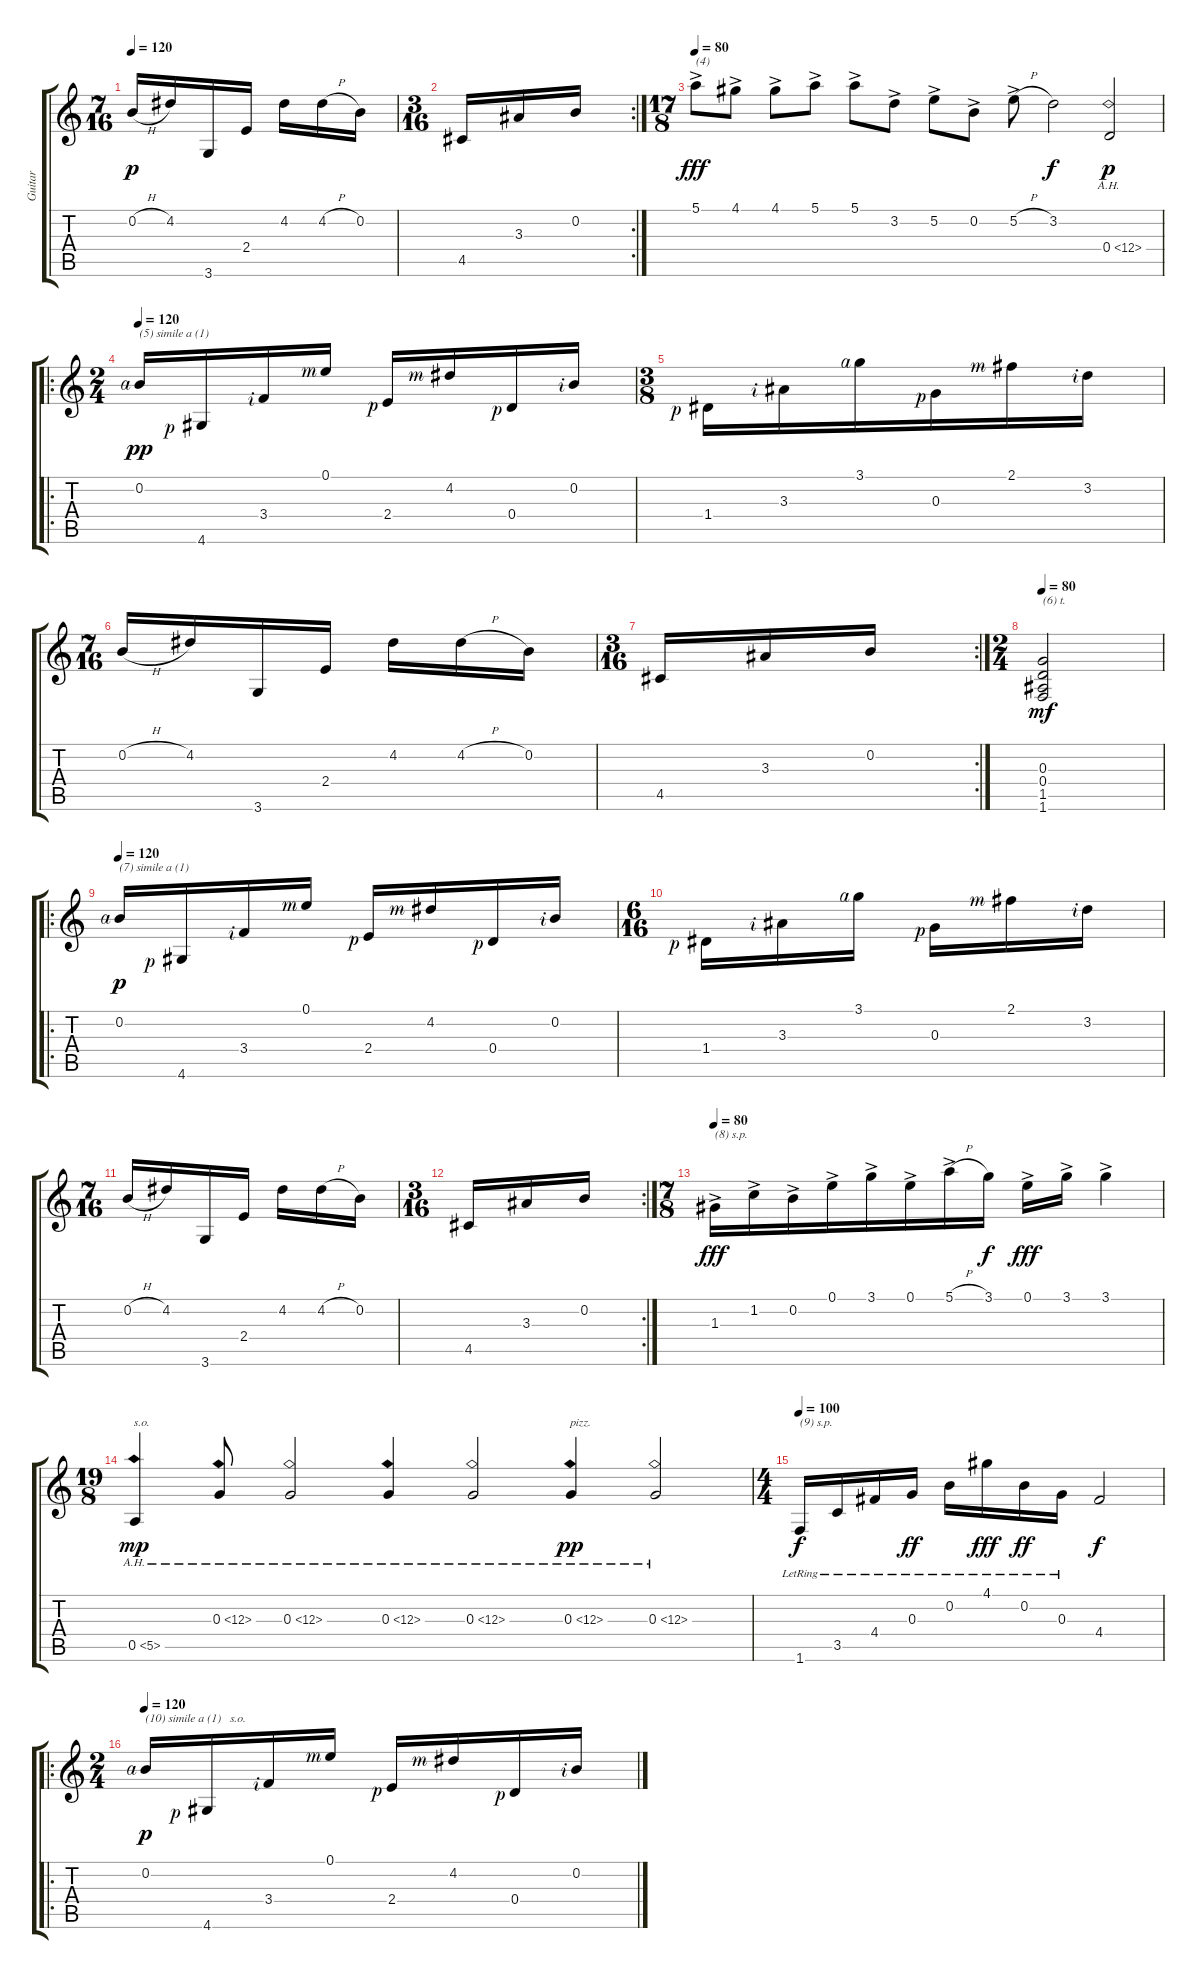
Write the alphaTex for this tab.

\track ("Guitar" "Guitar") {instrument acousticguitarnylon}
\staff {score tabs}
\tuning (E4 B3 G3 D3 A2 E2) {hide}
\ts (7 16)
\tempo 120
\clef g2
\ks c
0.2{h}.16{dy p} 4.2.16 3.6.16 2.4.16 4.2.16 4.2{h}.16 0.2.16 |
\rc 2
\ts (3 16)
4.5.16 3.3.16 0.2.16 |
\ts (17 8)
\tempo 80
5.1{ac}.8{txt "(4)" dy fff} 4.1{ac}.8 4.1{ac}.8 5.1{ac}.8 5.1{ac}.8 3.2{ac}.8 5.2{ac}.8 0.2{ac}.8 5.2{h ac}.8 3.2.2{dy f} 0.4{ah 12}.2{dy p} |
\ro
\ts (2 4)
\tempo 120
0.2{rf 4}.16{txt "(5) simile a (1)" dy pp} 4.6{rf 1}.16 3.4{rf 2}.16 0.1{rf 3}.16 2.4{rf 1}.16 4.2{rf 3}.16 0.4{rf 1}.16 0.2{rf 2}.16 |
\ts (3 8)
1.4{rf 1}.16 3.3{rf 2}.16 3.1{rf 4}.16 0.3{rf 1}.16 2.1{rf 3}.16 3.2{rf 2}.16 |
\ts (7 16)
0.2{h}.16 4.2.16 3.6.16 2.4.16 4.2.16 4.2{h}.16 0.2.16 |
\rc 2
\ts (3 16)
4.5.16 3.3.16 0.2.16 |
\ts (2 4)
\tempo 80
(0.3 0.4 1.5 1.6).2{txt "(6) t." dy mf} |
\ro
\tempo 120
0.2{rf 4}.16{txt "(7) simile a (1)" dy p} 4.6{rf 1}.16 3.4{rf 2}.16 0.1{rf 3}.16 2.4{rf 1}.16 4.2{rf 3}.16 0.4{rf 1}.16 0.2{rf 2}.16 |
\ts (6 16)
1.4{rf 1}.16 3.3{rf 2}.16 3.1{rf 4}.16 0.3{rf 1}.16 2.1{rf 3}.16 3.2{rf 2}.16 |
\ts (7 16)
0.2{h}.16 4.2.16 3.6.16 2.4.16 4.2.16 4.2{h}.16 0.2.16 |
\rc 2
\ts (3 16)
4.5.16 3.3.16 0.2.16 |
\ts (7 8)
\tempo 80
1.3{ac}.16{txt "(8) s.p." dy fff} 1.2{ac}.16 0.2{ac}.16 0.1{ac}.16 3.1{ac}.16 0.1{ac}.16 5.1{h ac}.16 3.1.16{dy f} 0.1{ac}.16{dy fff} 3.1{ac}.16 3.1{ac}.4 |
\ts (19 8)
0.5{ah 5}.4{txt "s.o." dy mp} 0.3{ah 12}.8 0.3{ah 12}.2 0.3{ah 12}.4 0.3{ah 12}.2 0.3{ah 12}.4{txt "pizz." dy pp} 0.3{ah 12}.2 |
\ts (4 4)
\tempo 100
1.6{lr}.16{txt "(9) s.p." dy f} 3.5{lr}.16 4.4{lr}.16 0.3{lr}.16{dy ff} 0.2{lr}.16 4.1{lr}.16{dy fff} 0.2{lr}.16{dy ff} 0.3{lr}.16 4.4.2{dy f} |
\ro
\ts (2 4)
\tempo 120
0.2{rf 4}.16{txt "(10) simile a (1)   s.o." dy p} 4.6{rf 1}.16 3.4{rf 2}.16 0.1{rf 3}.16 2.4{rf 1}.16 4.2{rf 3}.16 0.4{rf 1}.16 0.2{rf 2}.16
